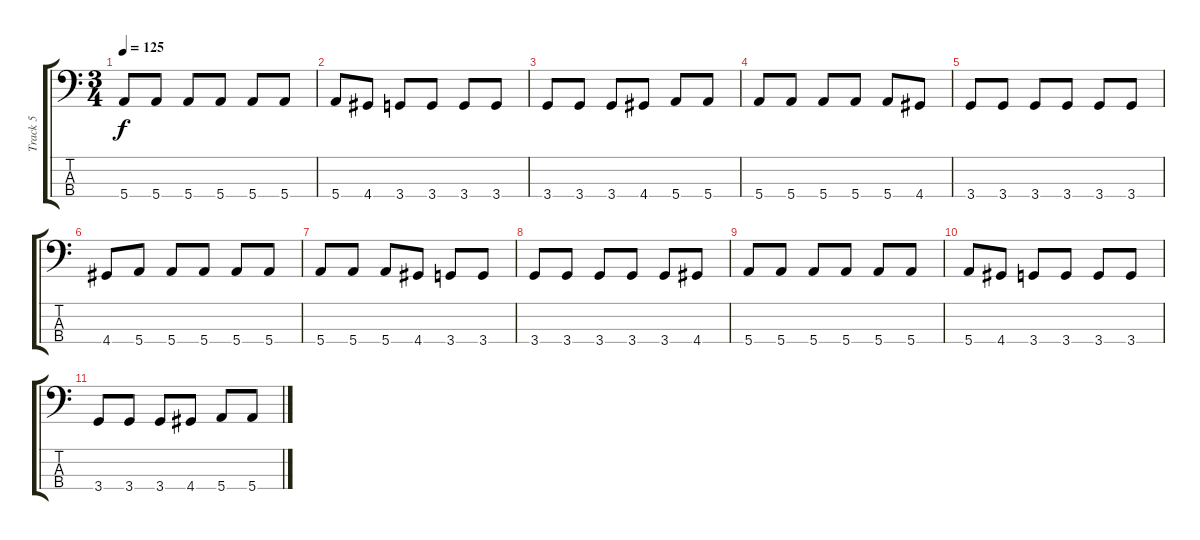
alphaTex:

\track ("Track 5" "Track 5") {instrument electricbassfinger}
\staff {score tabs}
\tuning (G2 D2 A1 E1) {hide}
\ts (3 4)
\tempo 125
\clef f4
\ks c
5.4.8{dy f} 5.4.8 5.4.8 5.4.8 5.4.8 5.4.8 |
5.4.8 4.4.8 3.4.8 3.4.8 3.4.8 3.4.8 |
3.4.8 3.4.8 3.4.8 4.4.8 5.4.8 5.4.8 |
5.4.8 5.4.8 5.4.8 5.4.8 5.4.8 4.4.8 |
3.4.8 3.4.8 3.4.8 3.4.8 3.4.8 3.4.8 |
4.4.8 5.4.8 5.4.8 5.4.8 5.4.8 5.4.8 |
5.4.8 5.4.8 5.4.8 4.4.8 3.4.8 3.4.8 |
3.4.8 3.4.8 3.4.8 3.4.8 3.4.8 4.4.8 |
5.4.8 5.4.8 5.4.8 5.4.8 5.4.8 5.4.8 |
5.4.8 4.4.8 3.4.8 3.4.8 3.4.8 3.4.8 |
3.4.8 3.4.8 3.4.8 4.4.8 5.4.8 5.4.8
